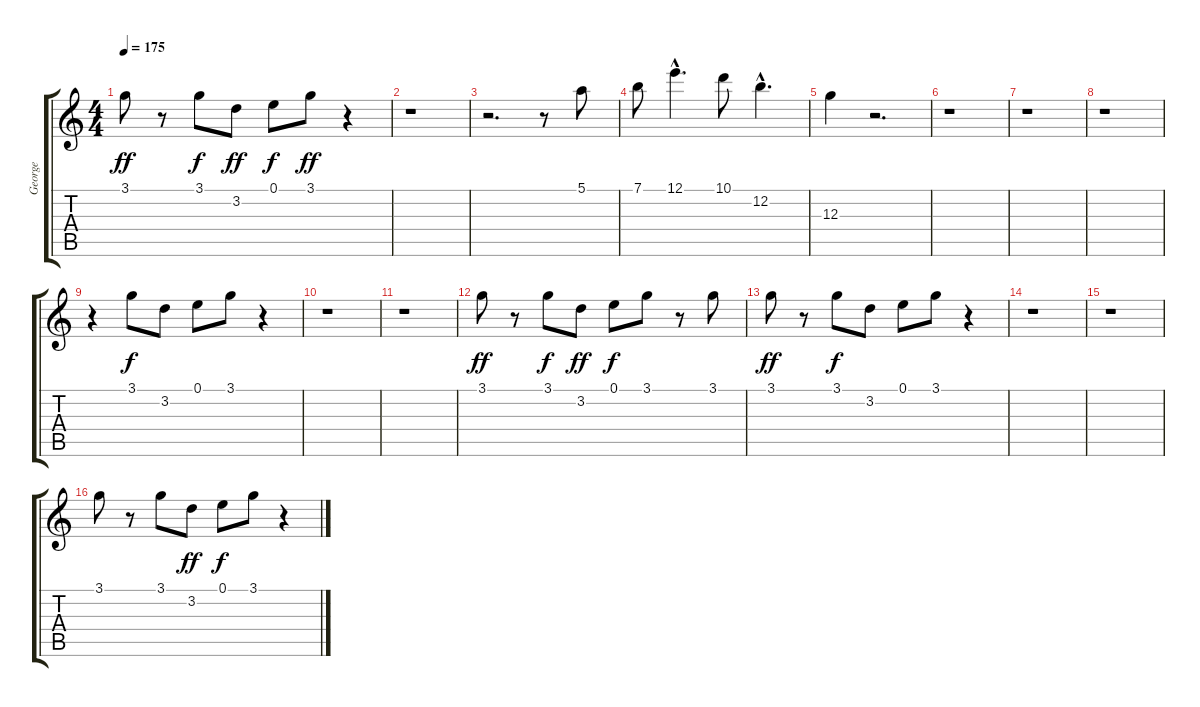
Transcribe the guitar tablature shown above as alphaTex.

\track ("George" "George") {instrument electricguitarmuted}
\staff {score tabs}
\tuning (E4 B3 G3 D3 A2 E2) {hide}
\ts (4 4)
\tempo 175
\clef g2
\ks c
3.1.8{dy ff} r.8 3.1.8{dy f} 3.2.8{dy ff} 0.1.8{dy f} 3.1.8{dy ff} r.4 |
r.1 |
r.2{d} r.8 5.1.8 |
7.1.8 12.1{hac}.4{d} 10.1.8 12.2{hac}.4{d} |
12.3.4 r.2{d} |
r.1 |
r.1 |
r.1 |
r.4 3.1.8{dy f} 3.2.8 0.1.8 3.1.8 r.4 |
r.1 |
r.1 |
3.1.8{dy ff} r.8 3.1.8{dy f} 3.2.8{dy ff} 0.1.8{dy f} 3.1.8 r.8 3.1.8 |
3.1.8{dy ff} r.8 3.1.8{dy f} 3.2.8 0.1.8 3.1.8 r.4 |
r.1 |
r.1 |
3.1.8 r.8 3.1.8 3.2.8{dy ff} 0.1.8{dy f} 3.1.8 r.4
